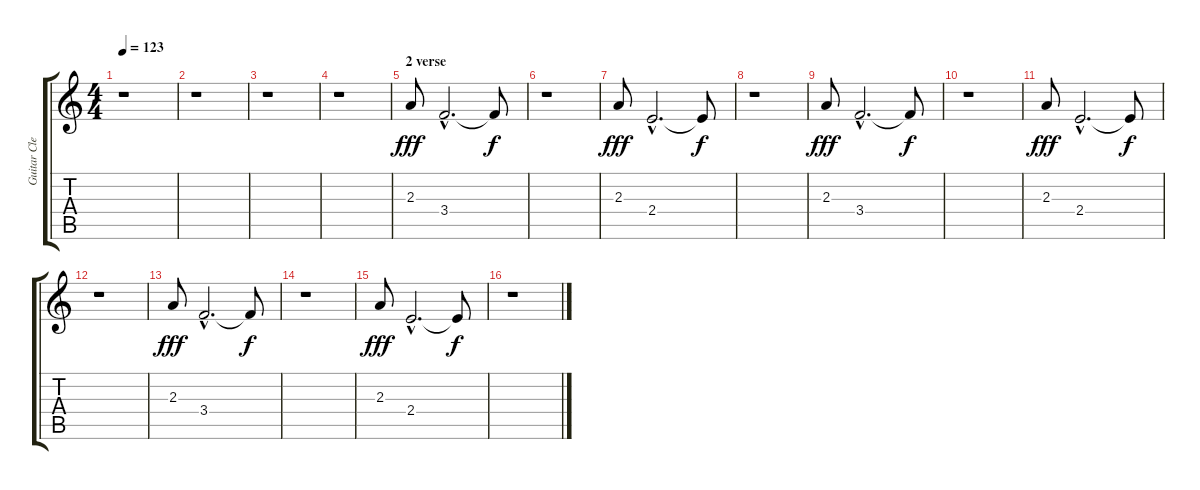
\track ("Guitar Clean/Dist (solo I)" "Guitar Cle") {instrument electricguitarclean}
\staff {score tabs}
\tuning (E4 B3 G3 D3 A2 E2) {hide}
\ts (4 4)
\tempo 123
\clef g2
\ks c
r.1{dy fff} |
r.1 |
r.1 |
r.1 |
\section ("" "2 verse")
2.3.8 3.4{hac}.2{d} 3.4{t}.8{dy f} |
r.1 |
2.3.8{dy fff} 2.4{hac}.2{d} 2.4{t}.8{dy f} |
r.1 |
2.3.8{dy fff} 3.4{hac}.2{d} 3.4{t}.8{dy f} |
r.1 |
2.3.8{dy fff} 2.4{hac}.2{d} 2.4{t}.8{dy f} |
r.1 |
2.3.8{dy fff} 3.4{hac}.2{d} 3.4{t}.8{dy f} |
r.1 |
2.3.8{dy fff} 2.4{hac}.2{d} 2.4{t}.8{dy f} |
r.1
